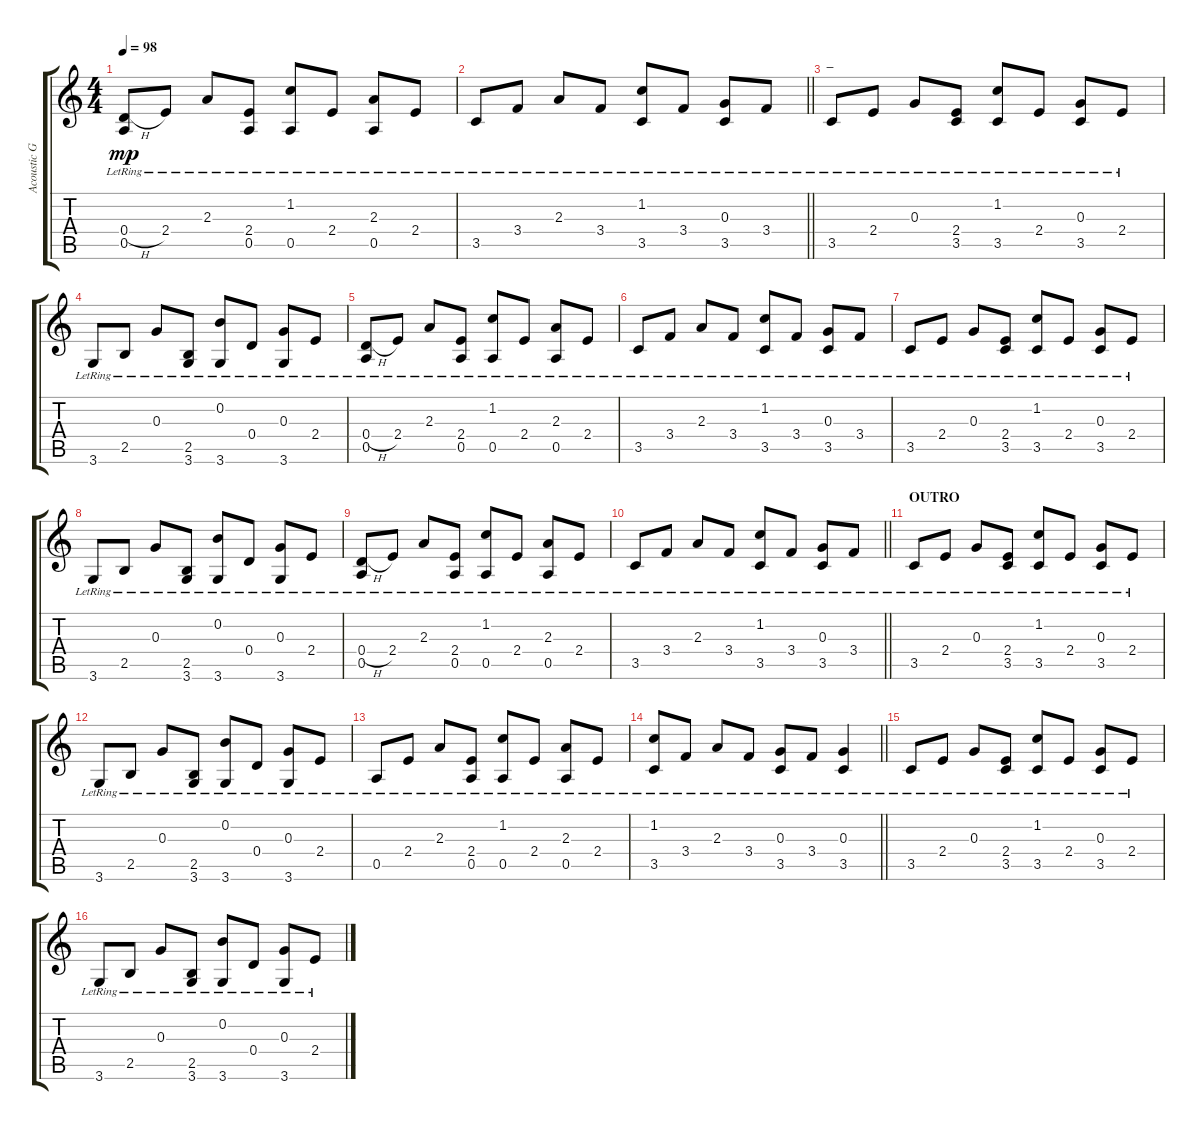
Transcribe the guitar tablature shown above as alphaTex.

\track ("Acoustic Guitar" "Acoustic G") {instrument acousticguitarnylon}
\staff {score tabs}
\tuning (E4 B3 G3 D3 A2 E2) {hide}
\ts (4 4)
\tempo 98
\clef g2
\ks c
(0.4{h lr} 0.5{lr}).8{dy mp} 2.4{lr}.8 2.3{lr}.8 (2.4{lr} 0.5{lr}).8 (1.2{lr} 0.5{lr}).8 2.4{lr}.8 (2.3{lr} 0.5{lr}).8 2.4{lr}.8 |
\barLineRight lightlight
3.5{lr}.8 3.4{lr}.8 2.3{lr}.8 3.4{lr}.8 (1.2{lr} 3.5{lr}).8 3.4{lr}.8 (0.3{lr} 3.5{lr}).8 3.4{lr}.8 |
\section ("" "_")
3.5{lr}.8 2.4{lr}.8 0.3{lr}.8 (2.4{lr} 3.5{lr}).8 (1.2{lr} 3.5{lr}).8 2.4{lr}.8 (0.3{lr} 3.5{lr}).8 2.4{lr}.8 |
3.6{lr}.8 2.5{lr}.8 0.3{lr}.8 (2.5{lr} 3.6{lr}).8 (0.2{lr} 3.6{lr}).8 0.4{lr}.8 (0.3{lr} 3.6{lr}).8 2.4{lr}.8 |
(0.4{h lr} 0.5{lr}).8 2.4{lr}.8 2.3{lr}.8 (2.4{lr} 0.5{lr}).8 (1.2{lr} 0.5{lr}).8 2.4{lr}.8 (2.3{lr} 0.5{lr}).8 2.4{lr}.8 |
3.5{lr}.8 3.4{lr}.8 2.3{lr}.8 3.4{lr}.8 (1.2{lr} 3.5{lr}).8 3.4{lr}.8 (0.3{lr} 3.5{lr}).8 3.4{lr}.8 |
3.5{lr}.8 2.4{lr}.8 0.3{lr}.8 (2.4{lr} 3.5{lr}).8 (1.2{lr} 3.5{lr}).8 2.4{lr}.8 (0.3{lr} 3.5{lr}).8 2.4{lr}.8 |
3.6{lr}.8 2.5{lr}.8 0.3{lr}.8 (2.5{lr} 3.6{lr}).8 (0.2{lr} 3.6{lr}).8 0.4{lr}.8 (0.3{lr} 3.6{lr}).8 2.4{lr}.8 |
(0.4{h lr} 0.5{lr}).8 2.4{lr}.8 2.3{lr}.8 (2.4{lr} 0.5{lr}).8 (1.2{lr} 0.5{lr}).8 2.4{lr}.8 (2.3{lr} 0.5{lr}).8 2.4{lr}.8 |
\barLineRight lightlight
3.5{lr}.8 3.4{lr}.8 2.3{lr}.8 3.4{lr}.8 (1.2{lr} 3.5{lr}).8 3.4{lr}.8 (0.3{lr} 3.5{lr}).8 3.4{lr}.8 |
\section ("" "OUTRO")
3.5{lr}.8 2.4{lr}.8 0.3{lr}.8 (2.4{lr} 3.5{lr}).8 (1.2{lr} 3.5{lr}).8 2.4{lr}.8 (0.3{lr} 3.5{lr}).8 2.4{lr}.8 |
3.6{lr}.8 2.5{lr}.8 0.3{lr}.8 (2.5{lr} 3.6{lr}).8 (0.2{lr} 3.6{lr}).8 0.4{lr}.8 (0.3{lr} 3.6{lr}).8 2.4{lr}.8 |
0.5{lr}.8 2.4{lr}.8 2.3{lr}.8 (2.4{lr} 0.5{lr}).8 (1.2{lr} 0.5{lr}).8 2.4{lr}.8 (2.3{lr} 0.5{lr}).8 2.4{lr}.8 |
\barLineRight lightlight
(1.2{lr} 3.5{lr}).8 3.4{lr}.8 2.3{lr}.8 3.4{lr}.8 (0.3{lr} 3.5{lr}).8 3.4{lr}.8 (0.3{lr} 3.5{lr}).4 |
3.5{lr}.8 2.4{lr}.8 0.3{lr}.8 (2.4{lr} 3.5{lr}).8 (1.2{lr} 3.5{lr}).8 2.4{lr}.8 (0.3{lr} 3.5{lr}).8 2.4{lr}.8 |
3.6{lr}.8 2.5{lr}.8 0.3{lr}.8 (2.5{lr} 3.6{lr}).8 (0.2{lr} 3.6{lr}).8 0.4{lr}.8 (0.3{lr} 3.6{lr}).8 2.4{lr}.8
